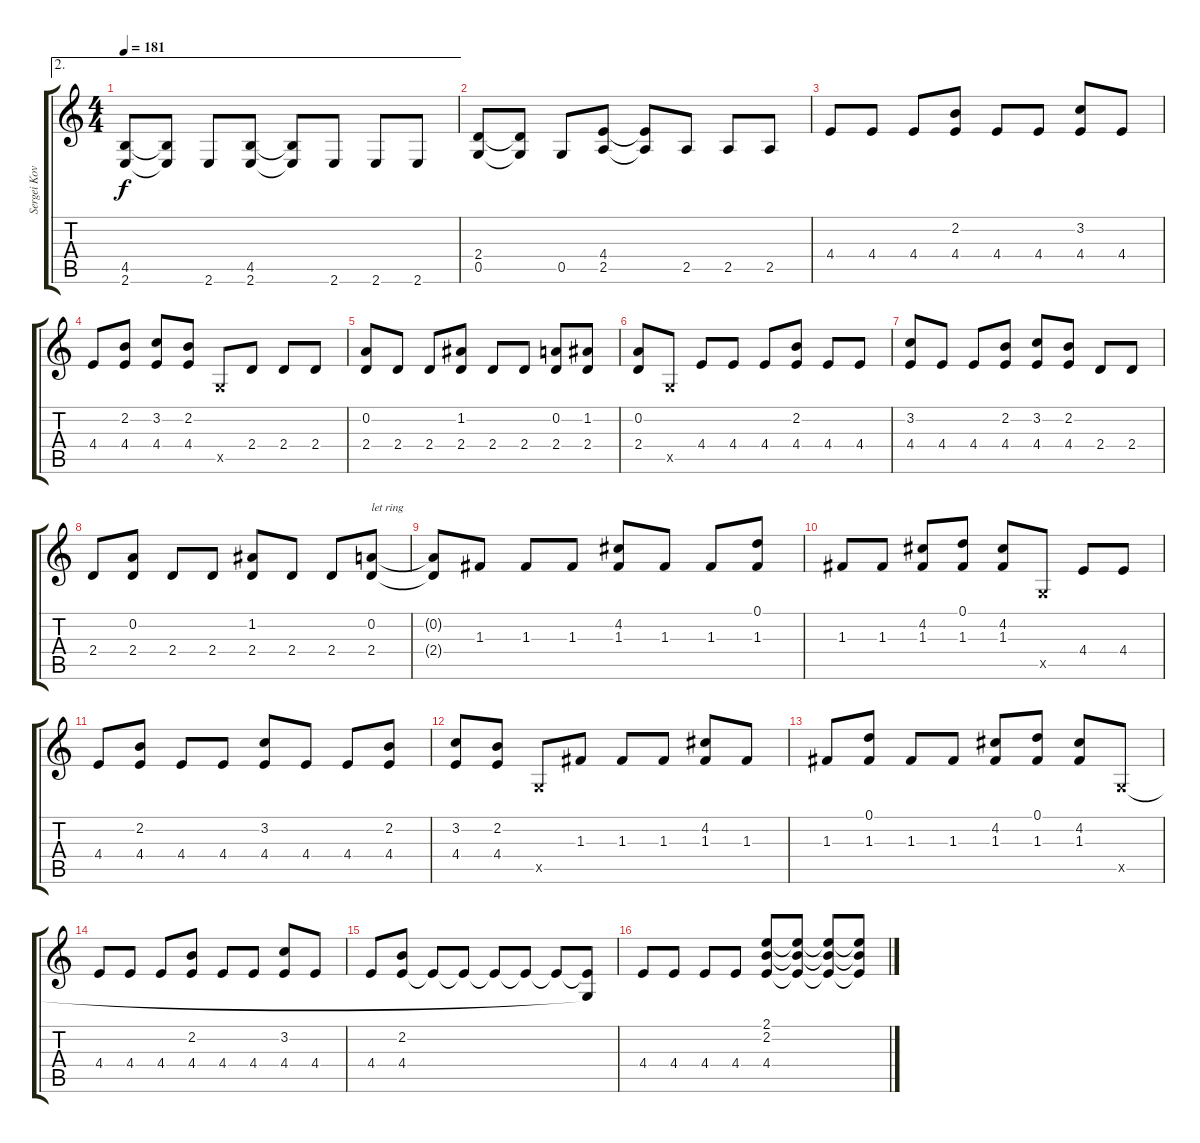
\track ("Sergei Kovachi" "Sergei Kov") {instrument overdrivenguitar}
\staff {score tabs}
\tuning (D4 A3 F3 C3 G2 D2) {hide}
\ae 2
\ts (4 4)
\tempo 181
\clef g2
\ks c
(4.5 2.6).8{dy f} (4.5{t} 2.6{t}).8 2.6.8 (4.5 2.6).8 (4.5{t} 2.6{t}).8 2.6.8 2.6.8 2.6.8 |
(2.4 0.5).8 (2.4{t} 0.5{t}).8 0.5.8 (4.4 2.5).8 (4.4{t} 2.5{t}).8 2.5.8 2.5.8 2.5.8 |
4.4.8 4.4.8 4.4.8 (2.2 4.4).8 4.4.8 4.4.8 (3.2 4.4).8 4.4.8 |
4.4.8 (2.2 4.4).8 (3.2 4.4).8 (2.2 4.4).8 0.5{x}.8 2.4.8 2.4.8 2.4.8 |
(0.2 2.4).8 2.4.8 2.4.8 (1.2 2.4).8 2.4.8 2.4.8 (0.2 2.4).8 (1.2 2.4).8 |
(0.2 2.4).8 0.5{x}.8 4.4.8 4.4.8 4.4.8 (2.2 4.4).8 4.4.8 4.4.8 |
(3.2 4.4).8 4.4.8 4.4.8 (2.2 4.4).8 (3.2 4.4).8 (2.2 4.4).8 2.4.8 2.4.8 |
2.4.8 (0.2 2.4).8 2.4.8 2.4.8 (1.2 2.4).8 2.4.8 2.4.8 (0.2 2.4).8{txt "let ring"} |
(0.2{t} 2.4{t}).8 1.3.8 1.3.8 1.3.8 (4.2 1.3).8 1.3.8 1.3.8 (0.1 1.3).8 |
1.3.8 1.3.8 (4.2 1.3).8 (0.1 1.3).8 (4.2 1.3).8 0.5{x}.8 4.4.8 4.4.8 |
4.4.8 (2.2 4.4).8 4.4.8 4.4.8 (3.2 4.4).8 4.4.8 4.4.8 (2.2 4.4).8 |
(3.2 4.4).8 (2.2 4.4).8 0.5{x}.8 1.3.8 1.3.8 1.3.8 (4.2 1.3).8 1.3.8 |
1.3.8 (0.1 1.3).8 1.3.8 1.3.8 (4.2 1.3).8 (0.1 1.3).8 (4.2 1.3).8 0.5{x}.8 |
4.4.8 4.4.8 4.4.8 (2.2 4.4).8 4.4.8 4.4.8 (3.2 4.4).8 4.4.8 |
4.4.8 (2.2 4.4).8 4.4{t}.8 4.4{t}.8 4.4{t}.8 4.4{t}.8 4.4{t}.8 (4.4{t} 0.5{t}).8 |
4.4.8 4.4.8 4.4.8 4.4.8 (2.1 2.2 4.4).8 (2.1{t} 2.2{t} 4.4{t}).8 (2.1{t} 2.2{t} 4.4{t}).8 (2.1{t} 2.2{t} 4.4{t}).8
